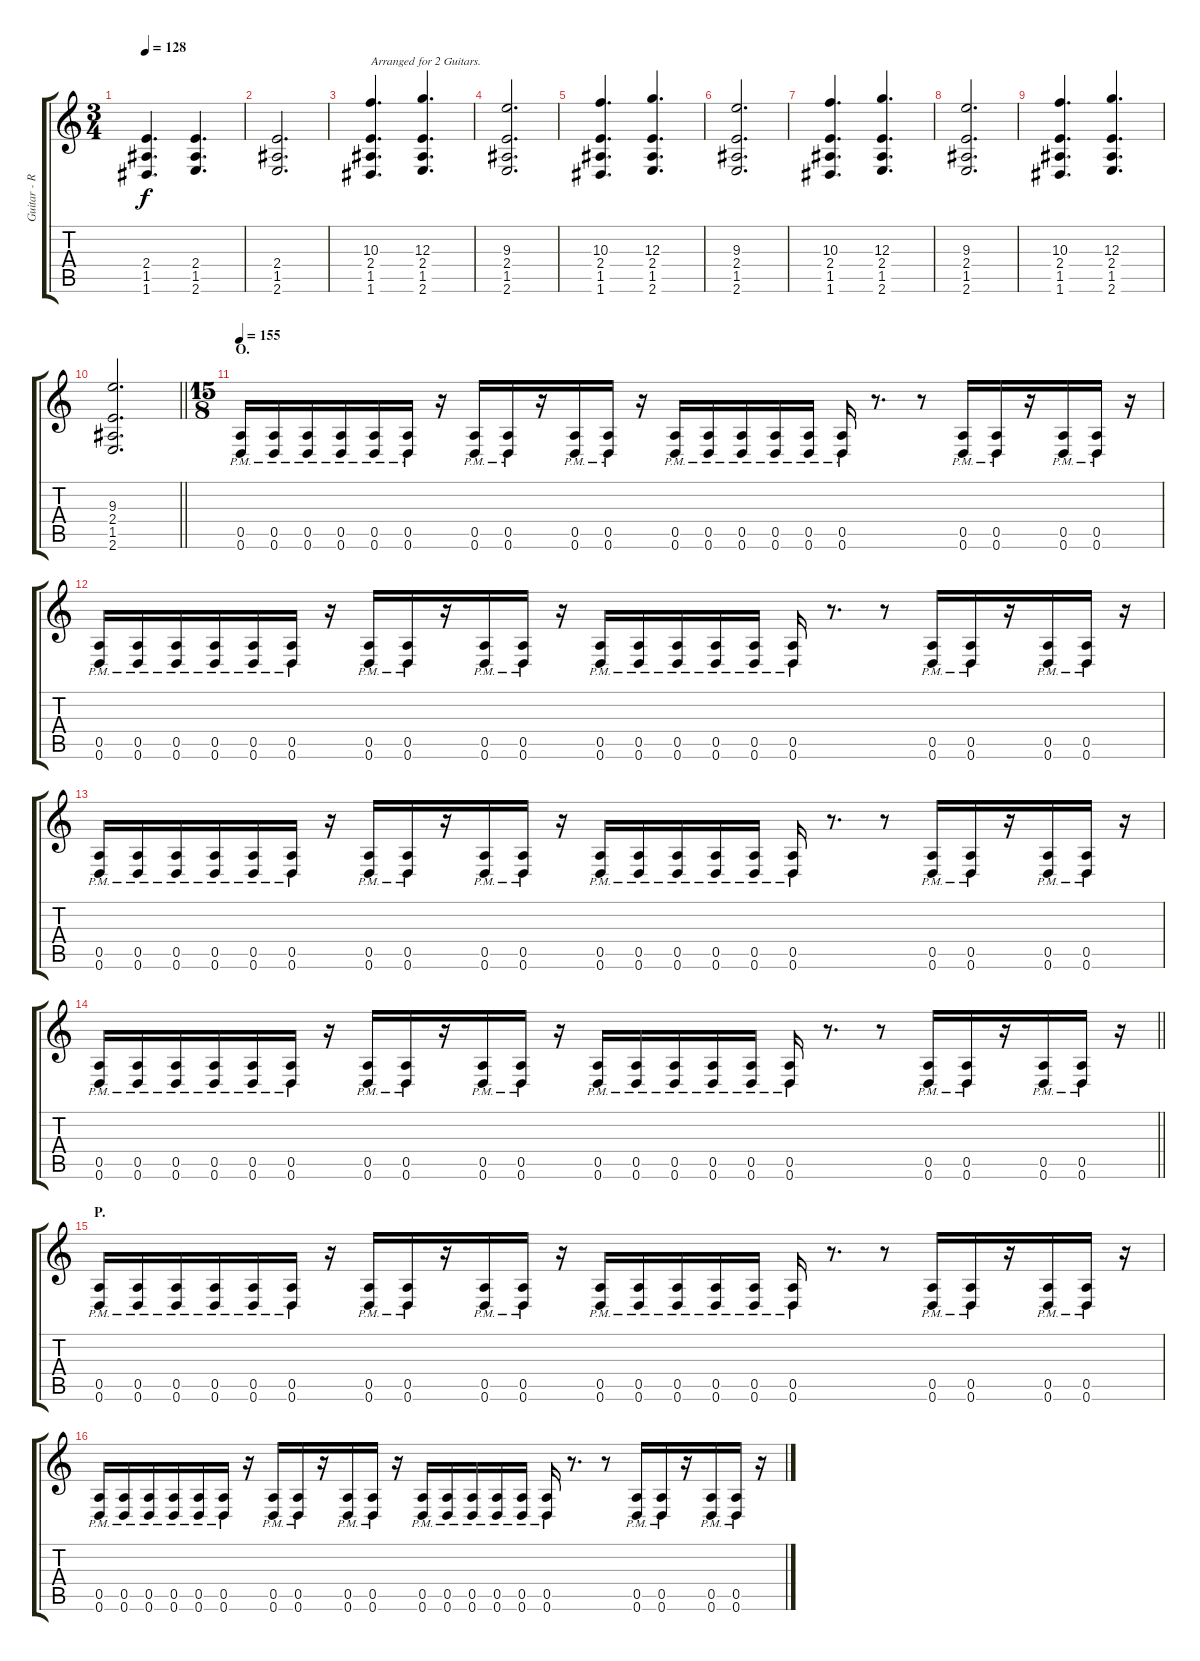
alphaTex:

\track ("Guitar - Right" "Guitar - R") {instrument distortionguitar}
\staff {score tabs}
\tuning (E4 B3 G3 D3 A2 D2) {hide}
\ts (3 4)
\tempo 128
\clef g2
\ks c
(2.4 1.5 1.6).4{d dy f} (2.4 1.5 2.6).4{d} |
(2.4 1.5 2.6).2{d} |
(10.3 2.4 1.5 1.6).4{d txt "Arranged for 2 Guitars."} (12.3 2.4 1.5 2.6).4{d} |
(9.3 2.4 1.5 2.6).2{d} |
(10.3 2.4 1.5 1.6).4{d} (12.3 2.4 1.5 2.6).4{d} |
(9.3 2.4 1.5 2.6).2{d} |
(10.3 2.4 1.5 1.6).4{d} (12.3 2.4 1.5 2.6).4{d} |
(9.3 2.4 1.5 2.6).2{d} |
(10.3 2.4 1.5 1.6).4{d} (12.3 2.4 1.5 2.6).4{d} |
\barLineRight lightlight
(9.3 2.4 1.5 2.6).2{d} |
\ts (15 8)
\section ("" "O.")
\tempo 155
(0.5{pm} 0.6{pm}).16 (0.5{pm} 0.6{pm}).16 (0.5{pm} 0.6{pm}).16 (0.5{pm} 0.6{pm}).16 (0.5{pm} 0.6{pm}).16 (0.5{pm} 0.6{pm}).16 r.16 (0.5{pm} 0.6{pm}).16 (0.5{pm} 0.6{pm}).16 r.16 (0.5{pm} 0.6{pm}).16 (0.5{pm} 0.6{pm}).16 r.16 (0.5{pm} 0.6{pm}).16 (0.5{pm} 0.6{pm}).16 (0.5{pm} 0.6{pm}).16 (0.5{pm} 0.6{pm}).16 (0.5{pm} 0.6{pm}).16 (0.5{pm} 0.6{pm}).16 r.8{d} r.8 (0.5{pm} 0.6{pm}).16 (0.5{pm} 0.6{pm}).16 r.16 (0.5{pm} 0.6{pm}).16 (0.5{pm} 0.6{pm}).16 r.16 |
(0.5{pm} 0.6{pm}).16 (0.5{pm} 0.6{pm}).16 (0.5{pm} 0.6{pm}).16 (0.5{pm} 0.6{pm}).16 (0.5{pm} 0.6{pm}).16 (0.5{pm} 0.6{pm}).16 r.16 (0.5{pm} 0.6{pm}).16 (0.5{pm} 0.6{pm}).16 r.16 (0.5{pm} 0.6{pm}).16 (0.5{pm} 0.6{pm}).16 r.16 (0.5{pm} 0.6{pm}).16 (0.5{pm} 0.6{pm}).16 (0.5{pm} 0.6{pm}).16 (0.5{pm} 0.6{pm}).16 (0.5{pm} 0.6{pm}).16 (0.5{pm} 0.6{pm}).16 r.8{d} r.8 (0.5{pm} 0.6{pm}).16 (0.5{pm} 0.6{pm}).16 r.16 (0.5{pm} 0.6{pm}).16 (0.5{pm} 0.6{pm}).16 r.16 |
(0.5{pm} 0.6{pm}).16 (0.5{pm} 0.6{pm}).16 (0.5{pm} 0.6{pm}).16 (0.5{pm} 0.6{pm}).16 (0.5{pm} 0.6{pm}).16 (0.5{pm} 0.6{pm}).16 r.16 (0.5{pm} 0.6{pm}).16 (0.5{pm} 0.6{pm}).16 r.16 (0.5{pm} 0.6{pm}).16 (0.5{pm} 0.6{pm}).16 r.16 (0.5{pm} 0.6{pm}).16 (0.5{pm} 0.6{pm}).16 (0.5{pm} 0.6{pm}).16 (0.5{pm} 0.6{pm}).16 (0.5{pm} 0.6{pm}).16 (0.5{pm} 0.6{pm}).16 r.8{d} r.8 (0.5{pm} 0.6{pm}).16 (0.5{pm} 0.6{pm}).16 r.16 (0.5{pm} 0.6{pm}).16 (0.5{pm} 0.6{pm}).16 r.16 |
\barLineRight lightlight
(0.5{pm} 0.6{pm}).16 (0.5{pm} 0.6{pm}).16 (0.5{pm} 0.6{pm}).16 (0.5{pm} 0.6{pm}).16 (0.5{pm} 0.6{pm}).16 (0.5{pm} 0.6{pm}).16 r.16 (0.5{pm} 0.6{pm}).16 (0.5{pm} 0.6{pm}).16 r.16 (0.5{pm} 0.6{pm}).16 (0.5{pm} 0.6{pm}).16 r.16 (0.5{pm} 0.6{pm}).16 (0.5{pm} 0.6{pm}).16 (0.5{pm} 0.6{pm}).16 (0.5{pm} 0.6{pm}).16 (0.5{pm} 0.6{pm}).16 (0.5{pm} 0.6{pm}).16 r.8{d} r.8 (0.5{pm} 0.6{pm}).16 (0.5{pm} 0.6{pm}).16 r.16 (0.5{pm} 0.6{pm}).16 (0.5{pm} 0.6{pm}).16 r.16 |
\section ("" "P.")
(0.5{pm} 0.6{pm}).16 (0.5{pm} 0.6{pm}).16 (0.5{pm} 0.6{pm}).16 (0.5{pm} 0.6{pm}).16 (0.5{pm} 0.6{pm}).16 (0.5{pm} 0.6{pm}).16 r.16 (0.5{pm} 0.6{pm}).16 (0.5{pm} 0.6{pm}).16 r.16 (0.5{pm} 0.6{pm}).16 (0.5{pm} 0.6{pm}).16 r.16 (0.5{pm} 0.6{pm}).16 (0.5{pm} 0.6{pm}).16 (0.5{pm} 0.6{pm}).16 (0.5{pm} 0.6{pm}).16 (0.5{pm} 0.6{pm}).16 (0.5{pm} 0.6{pm}).16 r.8{d} r.8 (0.5{pm} 0.6{pm}).16 (0.5{pm} 0.6{pm}).16 r.16 (0.5{pm} 0.6{pm}).16 (0.5{pm} 0.6{pm}).16 r.16 |
(0.5{pm} 0.6{pm}).16 (0.5{pm} 0.6{pm}).16 (0.5{pm} 0.6{pm}).16 (0.5{pm} 0.6{pm}).16 (0.5{pm} 0.6{pm}).16 (0.5{pm} 0.6{pm}).16 r.16 (0.5{pm} 0.6{pm}).16 (0.5{pm} 0.6{pm}).16 r.16 (0.5{pm} 0.6{pm}).16 (0.5{pm} 0.6{pm}).16 r.16 (0.5{pm} 0.6{pm}).16 (0.5{pm} 0.6{pm}).16 (0.5{pm} 0.6{pm}).16 (0.5{pm} 0.6{pm}).16 (0.5{pm} 0.6{pm}).16 (0.5{pm} 0.6{pm}).16 r.8{d} r.8 (0.5{pm} 0.6{pm}).16 (0.5{pm} 0.6{pm}).16 r.16 (0.5{pm} 0.6{pm}).16 (0.5{pm} 0.6{pm}).16 r.16
